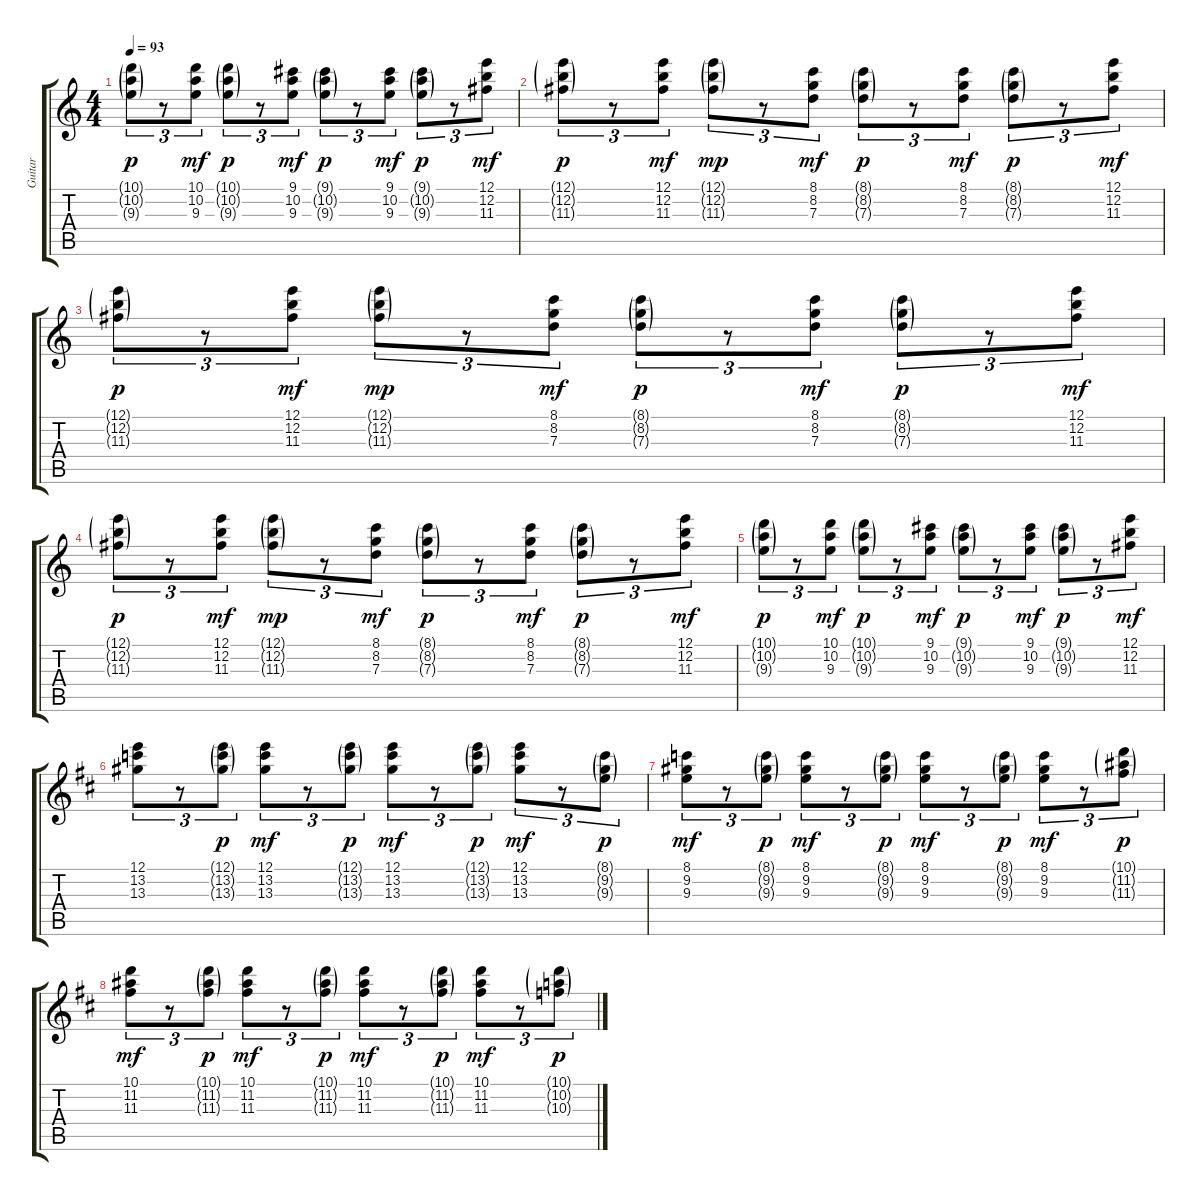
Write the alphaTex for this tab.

\track ("Guitar" "Guitar") {instrument distortionguitar}
\staff {score tabs}
\tuning (E4 B3 G3 D3 A2 E2) {hide}
\ts (4 4)
\tempo 93
\clef g2
\ks c
(10.1{g} 10.2{g} 9.3{g}).8{tu (3 2) dy p} r.8{tu (3 2)} (10.1 10.2 9.3).8{tu (3 2) dy mf} (10.1{g} 10.2{g} 9.3{g}).8{tu (3 2) dy p} r.8{tu (3 2)} (9.1 10.2 9.3).8{tu (3 2) dy mf} (9.1{g} 10.2{g} 9.3{g}).8{tu (3 2) dy p} r.8{tu (3 2)} (9.1 10.2 9.3).8{tu (3 2) dy mf} (9.1{g} 10.2{g} 9.3{g}).8{tu (3 2) dy p} r.8{tu (3 2)} (12.1 12.2 11.3).8{tu (3 2) dy mf} |
(12.1{g} 12.2{g} 11.3{g}).8{tu (3 2) dy p} r.8{tu (3 2)} (12.1 12.2 11.3).8{tu (3 2) dy mf} (12.1{g} 12.2{g} 11.3{g}).8{tu (3 2) dy mp} r.8{tu (3 2)} (8.1 8.2 7.3).8{tu (3 2) dy mf} (8.1{g} 8.2{g} 7.3{g}).8{tu (3 2) dy p} r.8{tu (3 2)} (8.1 8.2 7.3).8{tu (3 2) dy mf} (8.1{g} 8.2{g} 7.3{g}).8{tu (3 2) dy p} r.8{tu (3 2)} (12.1 12.2 11.3).8{tu (3 2) dy mf} |
(12.1{g} 12.2{g} 11.3{g}).8{tu (3 2) dy p} r.8{tu (3 2)} (12.1 12.2 11.3).8{tu (3 2) dy mf} (12.1{g} 12.2{g} 11.3{g}).8{tu (3 2) dy mp} r.8{tu (3 2)} (8.1 8.2 7.3).8{tu (3 2) dy mf} (8.1{g} 8.2{g} 7.3{g}).8{tu (3 2) dy p} r.8{tu (3 2)} (8.1 8.2 7.3).8{tu (3 2) dy mf} (8.1{g} 8.2{g} 7.3{g}).8{tu (3 2) dy p} r.8{tu (3 2)} (12.1 12.2 11.3).8{tu (3 2) dy mf} |
(12.1{g} 12.2{g} 11.3{g}).8{tu (3 2) dy p} r.8{tu (3 2)} (12.1 12.2 11.3).8{tu (3 2) dy mf} (12.1{g} 12.2{g} 11.3{g}).8{tu (3 2) dy mp} r.8{tu (3 2)} (8.1 8.2 7.3).8{tu (3 2) dy mf} (8.1{g} 8.2{g} 7.3{g}).8{tu (3 2) dy p} r.8{tu (3 2)} (8.1 8.2 7.3).8{tu (3 2) dy mf} (8.1{g} 8.2{g} 7.3{g}).8{tu (3 2) dy p} r.8{tu (3 2)} (12.1 12.2 11.3).8{tu (3 2) dy mf} |
(10.1{g} 10.2{g} 9.3{g}).8{tu (3 2) dy p} r.8{tu (3 2)} (10.1 10.2 9.3).8{tu (3 2) dy mf} (10.1{g} 10.2{g} 9.3{g}).8{tu (3 2) dy p} r.8{tu (3 2)} (9.1 10.2 9.3).8{tu (3 2) dy mf} (9.1{g} 10.2{g} 9.3{g}).8{tu (3 2) dy p} r.8{tu (3 2)} (9.1 10.2 9.3).8{tu (3 2) dy mf} (9.1{g} 10.2{g} 9.3{g}).8{tu (3 2) dy p} r.8{tu (3 2)} (12.1 12.2 11.3).8{tu (3 2) dy mf} |
\ks d
(12.1 13.2 13.3).8{tu (3 2) volume 8 instrument overdrivenguitar} r.8{tu (3 2)} (12.1{g} 13.2{g} 13.3{g}).8{tu (3 2) dy p} (12.1 13.2 13.3).8{tu (3 2) dy mf} r.8{tu (3 2)} (12.1{g} 13.2{g} 13.3{g}).8{tu (3 2) dy p} (12.1 13.2 13.3).8{tu (3 2) dy mf} r.8{tu (3 2)} (12.1{g} 13.2{g} 13.3{g}).8{tu (3 2) dy p} (12.1 13.2 13.3).8{tu (3 2) dy mf} r.8{tu (3 2)} (8.1{g} 9.2{g} 9.3{g}).8{tu (3 2) dy p} |
(8.1 9.2 9.3).8{tu (3 2) dy mf} r.8{tu (3 2)} (8.1{g} 9.2{g} 9.3{g}).8{tu (3 2) dy p} (8.1 9.2 9.3).8{tu (3 2) dy mf} r.8{tu (3 2)} (8.1{g} 9.2{g} 9.3{g}).8{tu (3 2) dy p} (8.1 9.2 9.3).8{tu (3 2) dy mf} r.8{tu (3 2)} (8.1{g} 9.2{g} 9.3{g}).8{tu (3 2) dy p} (8.1 9.2 9.3).8{tu (3 2) dy mf} r.8{tu (3 2)} (10.1{g} 11.2{g} 11.3{g}).8{tu (3 2) dy p} |
(10.1 11.2 11.3).8{tu (3 2) dy mf} r.8{tu (3 2)} (10.1{g} 11.2{g} 11.3{g}).8{tu (3 2) dy p} (10.1 11.2 11.3).8{tu (3 2) dy mf} r.8{tu (3 2)} (10.1{g} 11.2{g} 11.3{g}).8{tu (3 2) dy p} (10.1 11.2 11.3).8{tu (3 2) dy mf} r.8{tu (3 2)} (10.1{g} 11.2{g} 11.3{g}).8{tu (3 2) dy p} (10.1 11.2 11.3).8{tu (3 2) dy mf} r.8{tu (3 2)} (10.1{g} 10.2{g} 10.3{g}).8{tu (3 2) dy p}
